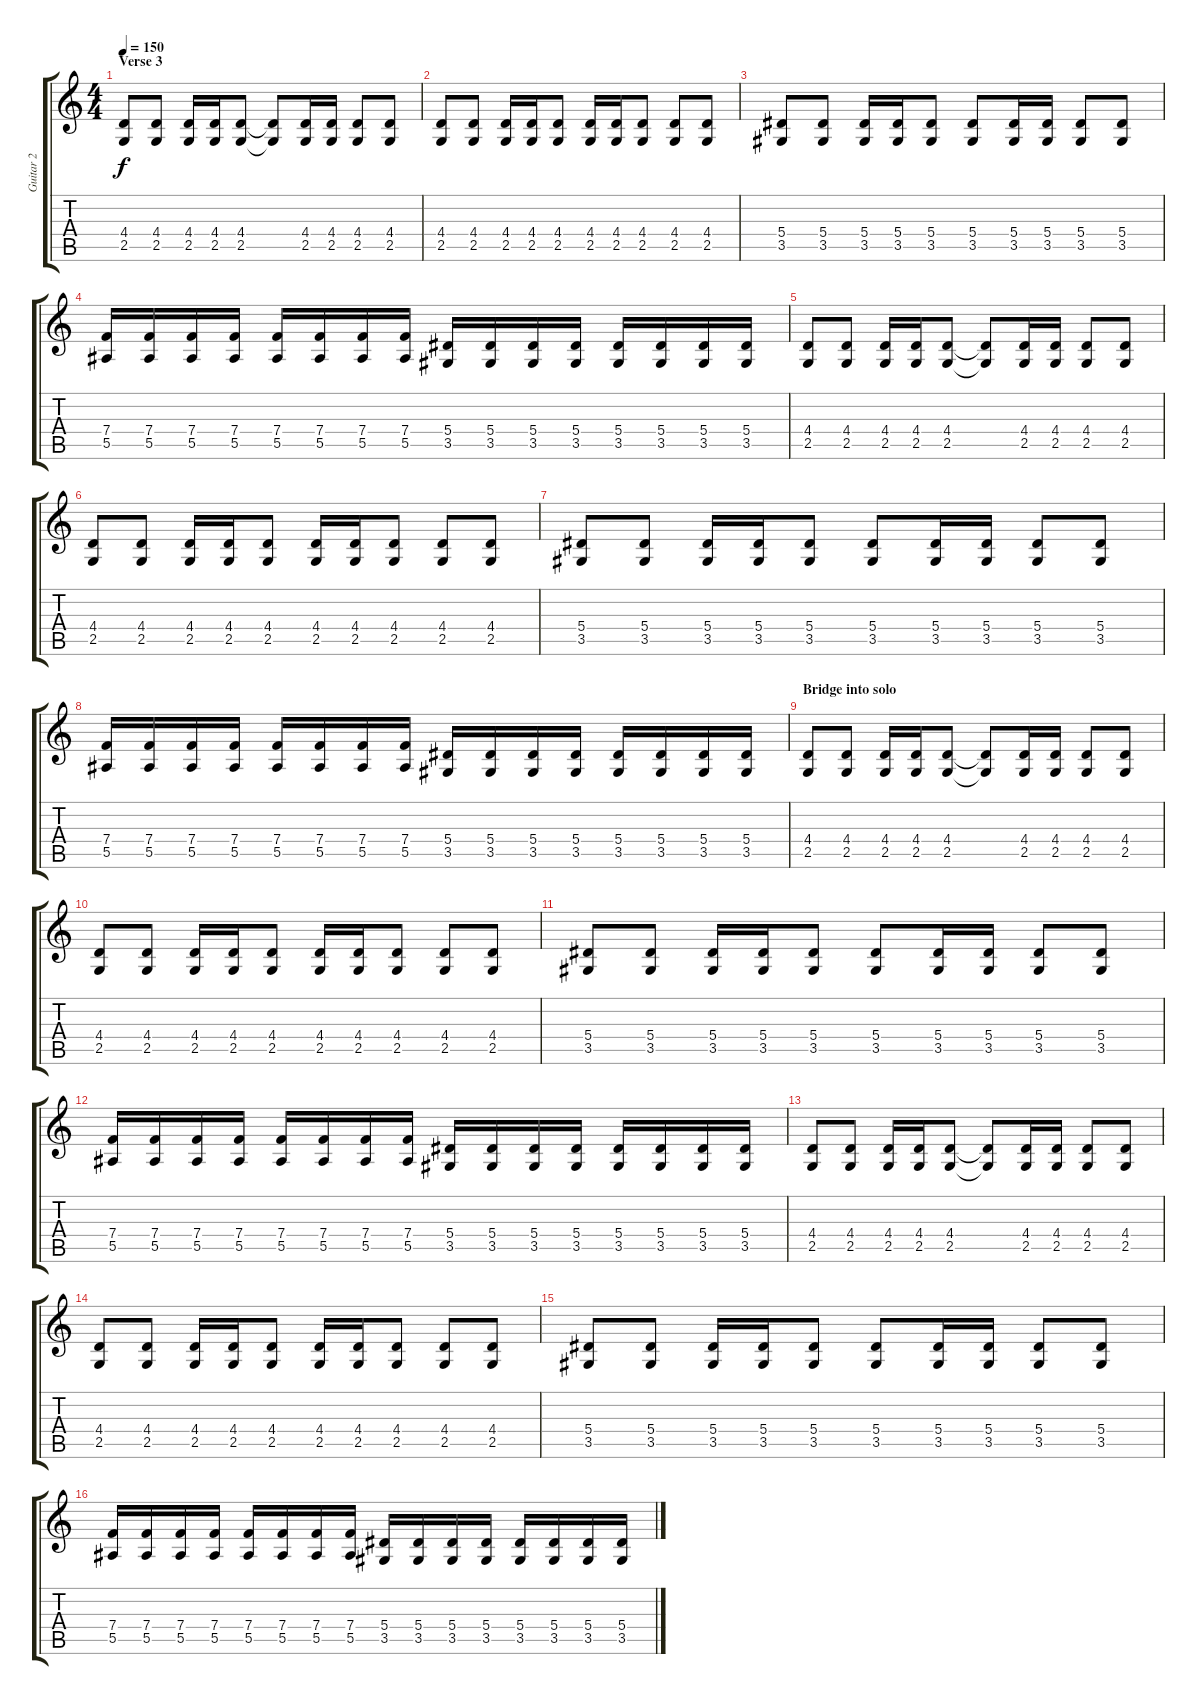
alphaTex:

\track ("Guitar 2" "Guitar 2") {instrument distortionguitar}
\staff {score tabs}
\tuning (C4 G3 Eb3 Bb2 F2 C2) {hide}
\ts (4 4)
\section ("" "Verse 3")
\tempo 150
\clef g2
\ks c
(4.4 2.5).8{dy f} (4.4 2.5).8 (4.4 2.5).16 (4.4 2.5).16 (4.4 2.5).8 (4.4{t} 2.5{t}).8 (4.4 2.5).16 (4.4 2.5).16 (4.4 2.5).8 (4.4 2.5).8 |
(4.4 2.5).8 (4.4 2.5).8 (4.4 2.5).16 (4.4 2.5).16 (4.4 2.5).8 (4.4 2.5).16 (4.4 2.5).16 (4.4 2.5).8 (4.4 2.5).8 (4.4 2.5).8 |
(5.4 3.5).8 (5.4 3.5).8 (5.4 3.5).16 (5.4 3.5).16 (5.4 3.5).8 (5.4 3.5).8 (5.4 3.5).16 (5.4 3.5).16 (5.4 3.5).8 (5.4 3.5).8 |
(7.4 5.5).16 (7.4 5.5).16 (7.4 5.5).16 (7.4 5.5).16 (7.4 5.5).16 (7.4 5.5).16 (7.4 5.5).16 (7.4 5.5).16 (5.4 3.5).16 (5.4 3.5).16 (5.4 3.5).16 (5.4 3.5).16 (5.4 3.5).16 (5.4 3.5).16 (5.4 3.5).16 (5.4 3.5).16 |
(4.4 2.5).8 (4.4 2.5).8 (4.4 2.5).16 (4.4 2.5).16 (4.4 2.5).8 (4.4{t} 2.5{t}).8 (4.4 2.5).16 (4.4 2.5).16 (4.4 2.5).8 (4.4 2.5).8 |
(4.4 2.5).8 (4.4 2.5).8 (4.4 2.5).16 (4.4 2.5).16 (4.4 2.5).8 (4.4 2.5).16 (4.4 2.5).16 (4.4 2.5).8 (4.4 2.5).8 (4.4 2.5).8 |
(5.4 3.5).8 (5.4 3.5).8 (5.4 3.5).16 (5.4 3.5).16 (5.4 3.5).8 (5.4 3.5).8 (5.4 3.5).16 (5.4 3.5).16 (5.4 3.5).8 (5.4 3.5).8 |
(7.4 5.5).16 (7.4 5.5).16 (7.4 5.5).16 (7.4 5.5).16 (7.4 5.5).16 (7.4 5.5).16 (7.4 5.5).16 (7.4 5.5).16 (5.4 3.5).16 (5.4 3.5).16 (5.4 3.5).16 (5.4 3.5).16 (5.4 3.5).16 (5.4 3.5).16 (5.4 3.5).16 (5.4 3.5).16 |
\section ("" "Bridge into solo")
(4.4 2.5).8 (4.4 2.5).8 (4.4 2.5).16 (4.4 2.5).16 (4.4 2.5).8 (4.4{t} 2.5{t}).8 (4.4 2.5).16 (4.4 2.5).16 (4.4 2.5).8 (4.4 2.5).8 |
(4.4 2.5).8 (4.4 2.5).8 (4.4 2.5).16 (4.4 2.5).16 (4.4 2.5).8 (4.4 2.5).16 (4.4 2.5).16 (4.4 2.5).8 (4.4 2.5).8 (4.4 2.5).8 |
(5.4 3.5).8 (5.4 3.5).8 (5.4 3.5).16 (5.4 3.5).16 (5.4 3.5).8 (5.4 3.5).8 (5.4 3.5).16 (5.4 3.5).16 (5.4 3.5).8 (5.4 3.5).8 |
(7.4 5.5).16 (7.4 5.5).16 (7.4 5.5).16 (7.4 5.5).16 (7.4 5.5).16 (7.4 5.5).16 (7.4 5.5).16 (7.4 5.5).16 (5.4 3.5).16 (5.4 3.5).16 (5.4 3.5).16 (5.4 3.5).16 (5.4 3.5).16 (5.4 3.5).16 (5.4 3.5).16 (5.4 3.5).16 |
(4.4 2.5).8 (4.4 2.5).8 (4.4 2.5).16 (4.4 2.5).16 (4.4 2.5).8 (4.4{t} 2.5{t}).8 (4.4 2.5).16 (4.4 2.5).16 (4.4 2.5).8 (4.4 2.5).8 |
(4.4 2.5).8 (4.4 2.5).8 (4.4 2.5).16 (4.4 2.5).16 (4.4 2.5).8 (4.4 2.5).16 (4.4 2.5).16 (4.4 2.5).8 (4.4 2.5).8 (4.4 2.5).8 |
(5.4 3.5).8 (5.4 3.5).8 (5.4 3.5).16 (5.4 3.5).16 (5.4 3.5).8 (5.4 3.5).8 (5.4 3.5).16 (5.4 3.5).16 (5.4 3.5).8 (5.4 3.5).8 |
(7.4 5.5).16 (7.4 5.5).16 (7.4 5.5).16 (7.4 5.5).16 (7.4 5.5).16 (7.4 5.5).16 (7.4 5.5).16 (7.4 5.5).16 (5.4 3.5).16 (5.4 3.5).16 (5.4 3.5).16 (5.4 3.5).16 (5.4 3.5).16 (5.4 3.5).16 (5.4 3.5).16 (5.4 3.5).16
